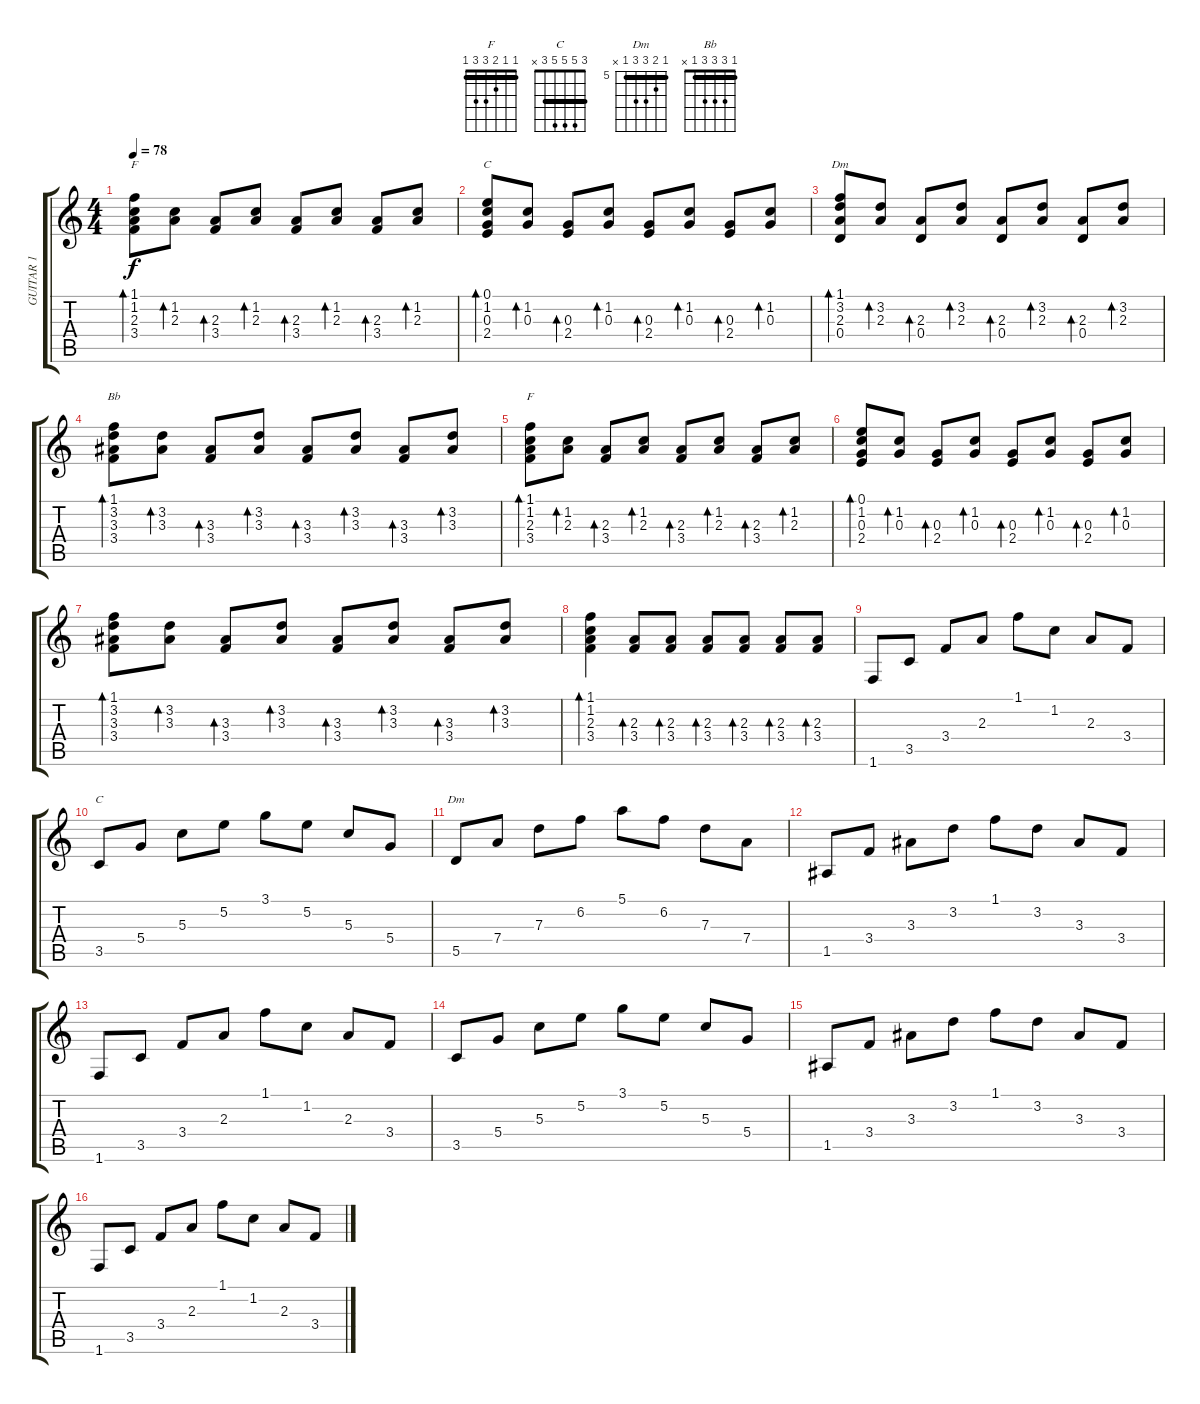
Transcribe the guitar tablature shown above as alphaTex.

\track ("GUITAR 1" "GUITAR 1") {instrument overdrivenguitar}
\staff {score tabs}
\tuning (E4 B3 G3 D3 A2 E2) {hide}
\chord ("F" 1 1 2 3 x x) {barre 1}
\chord ("C" 0 1 0 2 3 x)
\chord ("Dm" 1 3 2 0 x x)
\chord ("Bb" 1 3 3 3 1 x) {barre 1}
\chord ("F" 1 1 2 3 3 1) {barre 1}
\chord ("C" 3 5 5 5 3 x) {barre 3}
\chord ("Dm" 5 6 7 7 5 x) {firstfret 5 barre 5}
\ts (4 4)
\tempo 78
\clef g2
\ks c
(1.1 1.2 2.3 3.4).8{bd 60 ch "F" dy f volume 3 instrument electricguitarclean} (1.2 2.3).8{bd 60} (2.3 3.4).8{bd 60} (1.2 2.3).8{bd 60} (2.3 3.4).8{bd 60} (1.2 2.3).8{bd 60} (2.3 3.4).8{bd 60} (1.2 2.3).8{bd 60} |
(0.1 1.2 0.3 2.4).8{bd 60 ch "C"} (1.2 0.3).8{bd 60} (0.3 2.4).8{bd 60} (1.2 0.3).8{bd 60} (0.3 2.4).8{bd 60} (1.2 0.3).8{bd 60} (0.3 2.4).8{bd 60} (1.2 0.3).8{bd 60} |
(1.1 3.2 2.3 0.4).8{bd 60 ch "Dm"} (3.2 2.3).8{bd 60} (2.3 0.4).8{bd 60} (3.2 2.3).8{bd 60} (2.3 0.4).8{bd 60} (3.2 2.3).8{bd 60} (2.3 0.4).8{bd 60} (3.2 2.3).8{bd 60} |
(1.1 3.2 3.3 3.4).8{bd 60 ch "Bb"} (3.2 3.3).8{bd 60} (3.3 3.4).8{bd 60} (3.2 3.3).8{bd 60} (3.3 3.4).8{bd 60} (3.2 3.3).8{bd 60} (3.3 3.4).8{bd 60} (3.2 3.3).8{bd 60} |
(1.1 1.2 2.3 3.4).8{bd 60 ch "F"} (1.2 2.3).8{bd 60} (2.3 3.4).8{bd 60} (1.2 2.3).8{bd 60} (2.3 3.4).8{bd 60} (1.2 2.3).8{bd 60} (2.3 3.4).8{bd 60} (1.2 2.3).8{bd 60} |
(0.1 1.2 0.3 2.4).8{bd 60} (1.2 0.3).8{bd 60} (0.3 2.4).8{bd 60} (1.2 0.3).8{bd 60} (0.3 2.4).8{bd 60} (1.2 0.3).8{bd 60} (0.3 2.4).8{bd 60} (1.2 0.3).8{bd 60} |
(1.1 3.2 3.3 3.4).8{bd 60} (3.2 3.3).8{bd 60} (3.3 3.4).8{bd 60} (3.2 3.3).8{bd 60} (3.3 3.4).8{bd 60} (3.2 3.3).8{bd 60} (3.3 3.4).8{bd 60} (3.2 3.3).8{bd 60} |
(1.1 1.2 2.3 3.4).4{bd 240} (2.3 3.4).8{bd 60} (2.3 3.4).8{bd 60} (2.3 3.4).8{bd 60} (2.3 3.4).8{bd 60} (2.3 3.4).8{bd 60} (2.3 3.4).8{bd 60} |
1.6.8{volume 6} 3.5.8 3.4.8 2.3.8 1.1.8 1.2.8 2.3.8 3.4.8 |
3.5.8{ch "C"} 5.4.8 5.3.8 5.2.8 3.1.8 5.2.8 5.3.8 5.4.8 |
5.5.8{ch "Dm"} 7.4.8 7.3.8 6.2.8 5.1.8 6.2.8 7.3.8 7.4.8 |
1.5.8 3.4.8 3.3.8 3.2.8 1.1.8 3.2.8 3.3.8 3.4.8 |
1.6.8 3.5.8 3.4.8 2.3.8 1.1.8 1.2.8 2.3.8 3.4.8 |
3.5.8 5.4.8 5.3.8 5.2.8 3.1.8 5.2.8 5.3.8 5.4.8 |
1.5.8 3.4.8 3.3.8 3.2.8 1.1.8 3.2.8 3.3.8 3.4.8 |
1.6.8 3.5.8 3.4.8 2.3.8 1.1.8 1.2.8 2.3.8 3.4.8
